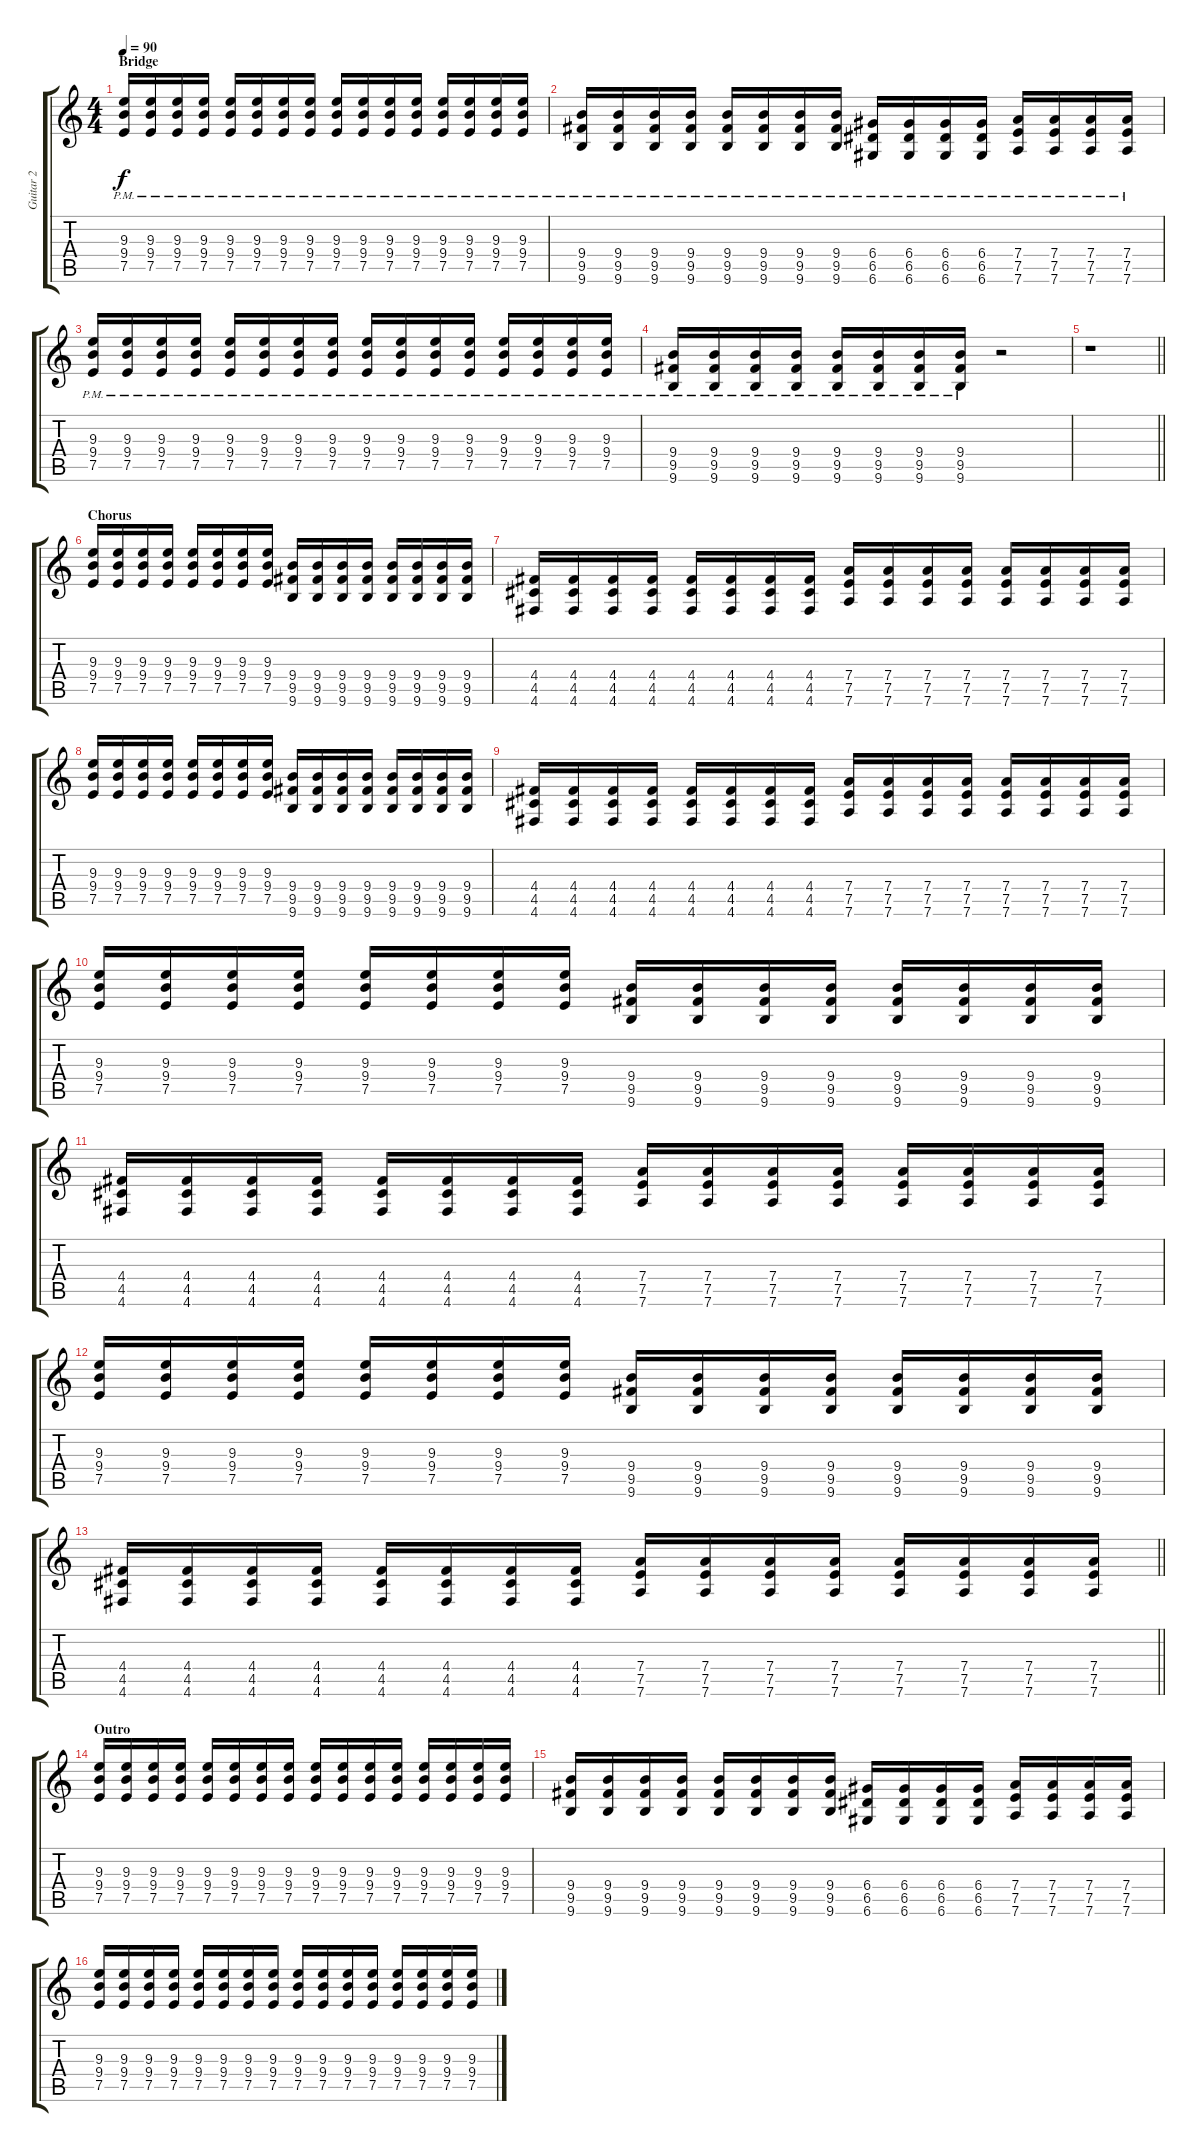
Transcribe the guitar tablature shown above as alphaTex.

\track ("Guitar 2" "Guitar 2") {instrument distortionguitar}
\staff {score tabs}
\tuning (E4 B3 G3 D3 A2 D2) {hide}
\ts (4 4)
\section ("" "Bridge")
\tempo 90
\clef g2
\ks c
(9.3{pm} 9.4{pm} 7.5{pm}).16{dy f} (9.3{pm} 9.4{pm} 7.5{pm}).16 (9.3{pm} 9.4{pm} 7.5{pm}).16 (9.3{pm} 9.4{pm} 7.5{pm}).16 (9.3{pm} 9.4{pm} 7.5{pm}).16 (9.3{pm} 9.4{pm} 7.5{pm}).16 (9.3{pm} 9.4{pm} 7.5{pm}).16 (9.3{pm} 9.4{pm} 7.5{pm}).16 (9.3{pm} 9.4{pm} 7.5{pm}).16 (9.3{pm} 9.4{pm} 7.5{pm}).16 (9.3{pm} 9.4{pm} 7.5{pm}).16 (9.3{pm} 9.4{pm} 7.5{pm}).16 (9.3{pm} 9.4{pm} 7.5{pm}).16 (9.3{pm} 9.4{pm} 7.5{pm}).16 (9.3{pm} 9.4{pm} 7.5{pm}).16 (9.3{pm} 9.4{pm} 7.5{pm}).16 |
(9.4{pm} 9.5{pm} 9.6{pm}).16 (9.4{pm} 9.5{pm} 9.6{pm}).16 (9.4{pm} 9.5{pm} 9.6{pm}).16 (9.4{pm} 9.5{pm} 9.6{pm}).16 (9.4{pm} 9.5{pm} 9.6{pm}).16 (9.4{pm} 9.5{pm} 9.6{pm}).16 (9.4{pm} 9.5{pm} 9.6{pm}).16 (9.4{pm} 9.5{pm} 9.6{pm}).16 (6.4{pm} 6.5{pm} 6.6{pm}).16 (6.4{pm} 6.5{pm} 6.6{pm}).16 (6.4{pm} 6.5{pm} 6.6{pm}).16 (6.4{pm} 6.5{pm} 6.6{pm}).16 (7.4{pm} 7.5{pm} 7.6{pm}).16 (7.4{pm} 7.5{pm} 7.6{pm}).16 (7.4{pm} 7.5{pm} 7.6{pm}).16 (7.4{pm} 7.5{pm} 7.6{pm}).16 |
(9.3{pm} 9.4{pm} 7.5{pm}).16 (9.3{pm} 9.4{pm} 7.5{pm}).16 (9.3{pm} 9.4{pm} 7.5{pm}).16 (9.3{pm} 9.4{pm} 7.5{pm}).16 (9.3{pm} 9.4{pm} 7.5{pm}).16 (9.3{pm} 9.4{pm} 7.5{pm}).16 (9.3{pm} 9.4{pm} 7.5{pm}).16 (9.3{pm} 9.4{pm} 7.5{pm}).16 (9.3{pm} 9.4{pm} 7.5{pm}).16 (9.3{pm} 9.4{pm} 7.5{pm}).16 (9.3{pm} 9.4{pm} 7.5{pm}).16 (9.3{pm} 9.4{pm} 7.5{pm}).16 (9.3{pm} 9.4{pm} 7.5{pm}).16 (9.3{pm} 9.4{pm} 7.5{pm}).16 (9.3{pm} 9.4{pm} 7.5{pm}).16 (9.3{pm} 9.4{pm} 7.5{pm}).16 |
(9.4{pm} 9.5{pm} 9.6{pm}).16 (9.4{pm} 9.5{pm} 9.6{pm}).16 (9.4{pm} 9.5{pm} 9.6{pm}).16 (9.4{pm} 9.5{pm} 9.6{pm}).16 (9.4{pm} 9.5{pm} 9.6{pm}).16 (9.4{pm} 9.5{pm} 9.6{pm}).16 (9.4{pm} 9.5{pm} 9.6{pm}).16 (9.4{pm} 9.5{pm} 9.6{pm}).16 r.2 |
\barLineRight lightlight
r.1 |
\section ("" "Chorus")
(9.3 9.4 7.5).16{instrument overdrivenguitar} (9.3 9.4 7.5).16 (9.3 9.4 7.5).16 (9.3 9.4 7.5).16 (9.3 9.4 7.5).16 (9.3 9.4 7.5).16 (9.3 9.4 7.5).16 (9.3 9.4 7.5).16 (9.4 9.5 9.6).16 (9.4 9.5 9.6).16 (9.4 9.5 9.6).16 (9.4 9.5 9.6).16 (9.4 9.5 9.6).16 (9.4 9.5 9.6).16 (9.4 9.5 9.6).16 (9.4 9.5 9.6).16 |
(4.4 4.5 4.6).16 (4.4 4.5 4.6).16 (4.4 4.5 4.6).16 (4.4 4.5 4.6).16 (4.4 4.5 4.6).16 (4.4 4.5 4.6).16 (4.4 4.5 4.6).16 (4.4 4.5 4.6).16 (7.4 7.5 7.6).16 (7.4 7.5 7.6).16 (7.4 7.5 7.6).16 (7.4 7.5 7.6).16 (7.4 7.5 7.6).16 (7.4 7.5 7.6).16 (7.4 7.5 7.6).16 (7.4 7.5 7.6).16 |
(9.3 9.4 7.5).16 (9.3 9.4 7.5).16 (9.3 9.4 7.5).16 (9.3 9.4 7.5).16 (9.3 9.4 7.5).16 (9.3 9.4 7.5).16 (9.3 9.4 7.5).16 (9.3 9.4 7.5).16 (9.4 9.5 9.6).16 (9.4 9.5 9.6).16 (9.4 9.5 9.6).16 (9.4 9.5 9.6).16 (9.4 9.5 9.6).16 (9.4 9.5 9.6).16 (9.4 9.5 9.6).16 (9.4 9.5 9.6).16 |
(4.4 4.5 4.6).16 (4.4 4.5 4.6).16 (4.4 4.5 4.6).16 (4.4 4.5 4.6).16 (4.4 4.5 4.6).16 (4.4 4.5 4.6).16 (4.4 4.5 4.6).16 (4.4 4.5 4.6).16 (7.4 7.5 7.6).16 (7.4 7.5 7.6).16 (7.4 7.5 7.6).16 (7.4 7.5 7.6).16 (7.4 7.5 7.6).16 (7.4 7.5 7.6).16 (7.4 7.5 7.6).16 (7.4 7.5 7.6).16 |
(9.3 9.4 7.5).16 (9.3 9.4 7.5).16 (9.3 9.4 7.5).16 (9.3 9.4 7.5).16 (9.3 9.4 7.5).16 (9.3 9.4 7.5).16 (9.3 9.4 7.5).16 (9.3 9.4 7.5).16 (9.4 9.5 9.6).16 (9.4 9.5 9.6).16 (9.4 9.5 9.6).16 (9.4 9.5 9.6).16 (9.4 9.5 9.6).16 (9.4 9.5 9.6).16 (9.4 9.5 9.6).16 (9.4 9.5 9.6).16 |
(4.4 4.5 4.6).16 (4.4 4.5 4.6).16 (4.4 4.5 4.6).16 (4.4 4.5 4.6).16 (4.4 4.5 4.6).16 (4.4 4.5 4.6).16 (4.4 4.5 4.6).16 (4.4 4.5 4.6).16 (7.4 7.5 7.6).16 (7.4 7.5 7.6).16 (7.4 7.5 7.6).16 (7.4 7.5 7.6).16 (7.4 7.5 7.6).16 (7.4 7.5 7.6).16 (7.4 7.5 7.6).16 (7.4 7.5 7.6).16 |
(9.3 9.4 7.5).16 (9.3 9.4 7.5).16 (9.3 9.4 7.5).16 (9.3 9.4 7.5).16 (9.3 9.4 7.5).16 (9.3 9.4 7.5).16 (9.3 9.4 7.5).16 (9.3 9.4 7.5).16 (9.4 9.5 9.6).16 (9.4 9.5 9.6).16 (9.4 9.5 9.6).16 (9.4 9.5 9.6).16 (9.4 9.5 9.6).16 (9.4 9.5 9.6).16 (9.4 9.5 9.6).16 (9.4 9.5 9.6).16 |
\barLineRight lightlight
(4.4 4.5 4.6).16 (4.4 4.5 4.6).16 (4.4 4.5 4.6).16 (4.4 4.5 4.6).16 (4.4 4.5 4.6).16 (4.4 4.5 4.6).16 (4.4 4.5 4.6).16 (4.4 4.5 4.6).16 (7.4 7.5 7.6).16 (7.4 7.5 7.6).16 (7.4 7.5 7.6).16 (7.4 7.5 7.6).16 (7.4 7.5 7.6).16 (7.4 7.5 7.6).16 (7.4 7.5 7.6).16 (7.4 7.5 7.6).16 |
\section ("" "Outro")
(9.3 9.4 7.5).16 (9.3 9.4 7.5).16 (9.3 9.4 7.5).16 (9.3 9.4 7.5).16 (9.3 9.4 7.5).16 (9.3 9.4 7.5).16 (9.3 9.4 7.5).16 (9.3 9.4 7.5).16 (9.3 9.4 7.5).16 (9.3 9.4 7.5).16 (9.3 9.4 7.5).16 (9.3 9.4 7.5).16 (9.3 9.4 7.5).16 (9.3 9.4 7.5).16 (9.3 9.4 7.5).16 (9.3 9.4 7.5).16 |
(9.4 9.5 9.6).16 (9.4 9.5 9.6).16 (9.4 9.5 9.6).16 (9.4 9.5 9.6).16 (9.4 9.5 9.6).16 (9.4 9.5 9.6).16 (9.4 9.5 9.6).16 (9.4 9.5 9.6).16 (6.4 6.5 6.6).16 (6.4 6.5 6.6).16 (6.4 6.5 6.6).16 (6.4 6.5 6.6).16 (7.4 7.5 7.6).16 (7.4 7.5 7.6).16 (7.4 7.5 7.6).16 (7.4 7.5 7.6).16 |
(9.3 9.4 7.5).16 (9.3 9.4 7.5).16 (9.3 9.4 7.5).16 (9.3 9.4 7.5).16 (9.3 9.4 7.5).16 (9.3 9.4 7.5).16 (9.3 9.4 7.5).16 (9.3 9.4 7.5).16 (9.3 9.4 7.5).16 (9.3 9.4 7.5).16 (9.3 9.4 7.5).16 (9.3 9.4 7.5).16 (9.3 9.4 7.5).16 (9.3 9.4 7.5).16 (9.3 9.4 7.5).16 (9.3 9.4 7.5).16
